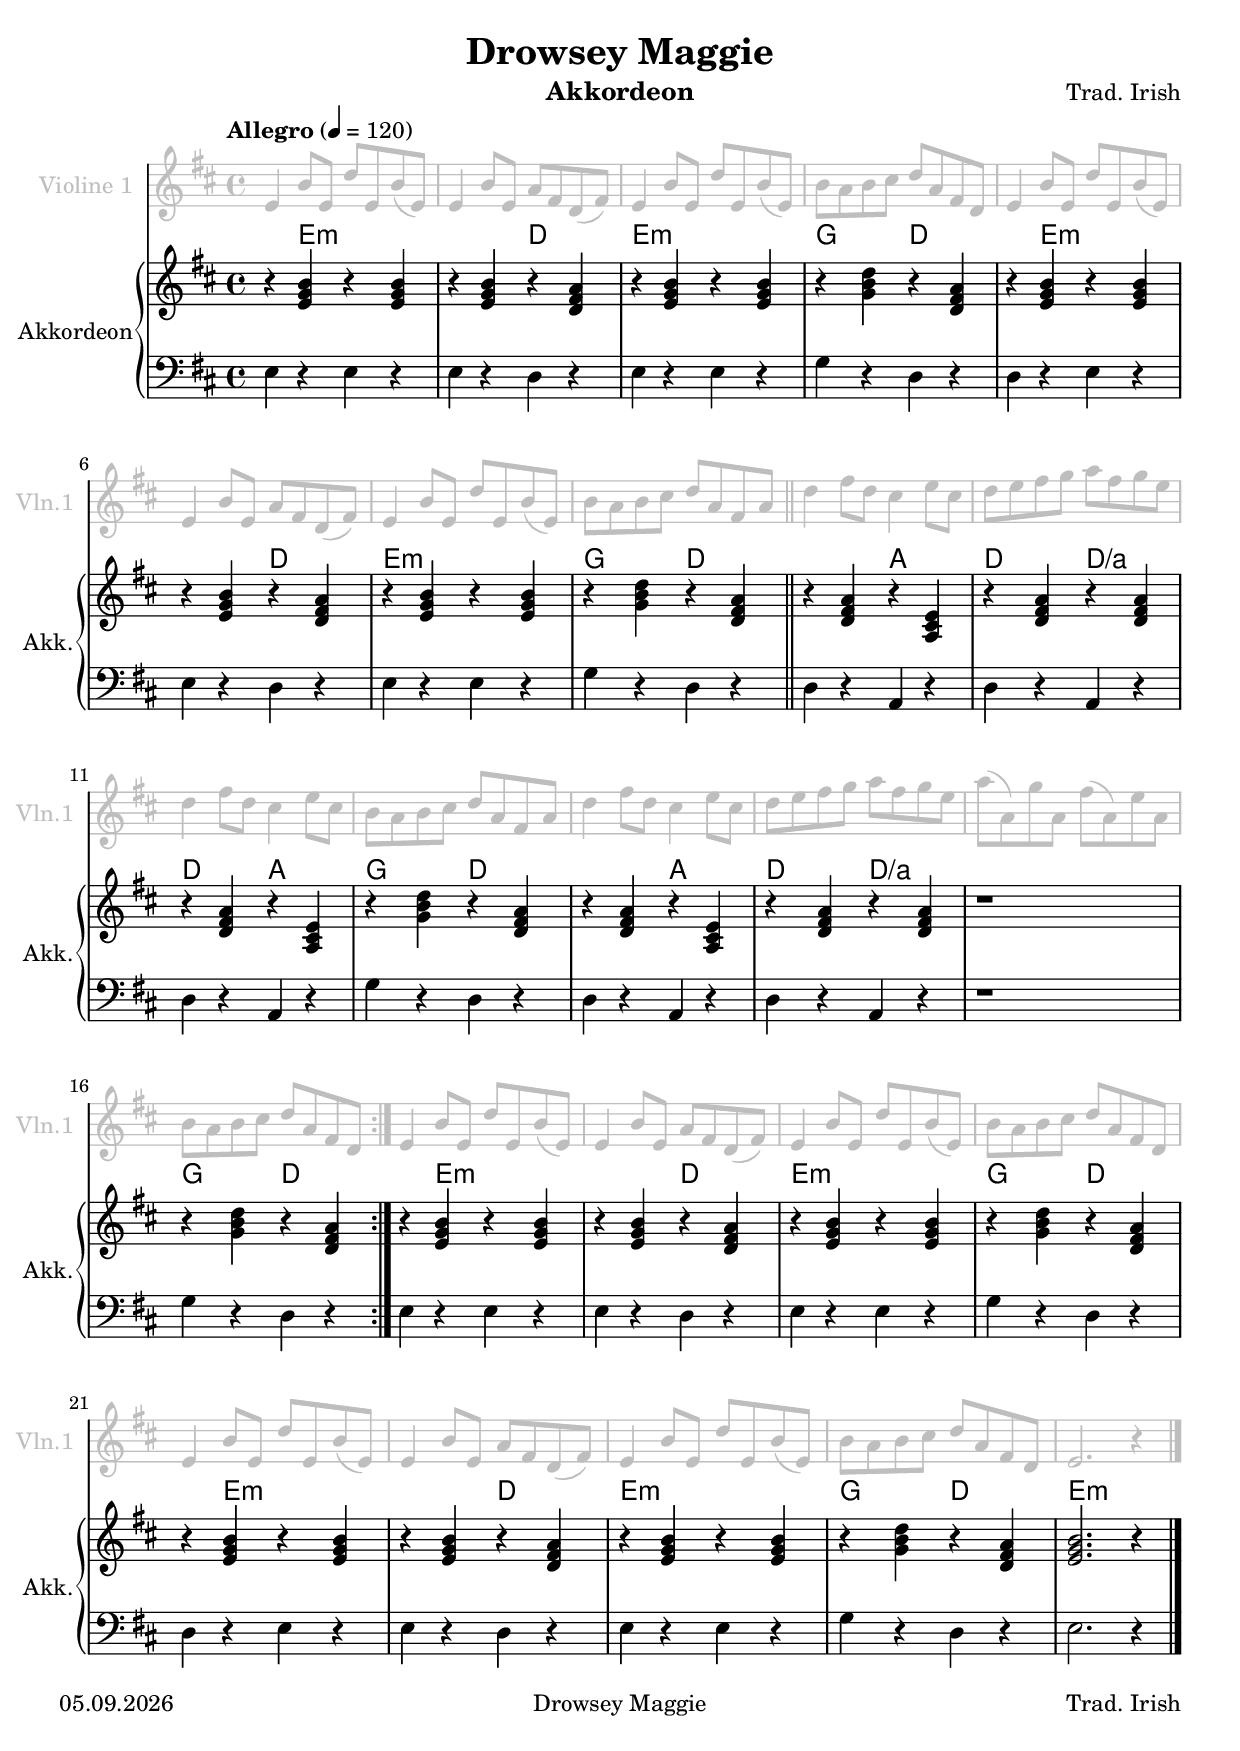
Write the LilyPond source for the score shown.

\version "2.18.2"

\include "../globals.ily"
\version "2.18.2"

\include "../globals.ily"

violinI = \relative e' { 
  {    
    \globalSettings    
    \repeat volta 2 {
      e4 b'8 e, d' e, b'( e,) | e4 b'8 e, a fis d( fis) | e4 b'8 e, d' e, b'( e,) | b' a b cis d a fis d |
      e4 b'8 e, d' e, b'( e,) | e4 b'8 e, a fis d( fis) | e4 b'8 e, d' e, b'( e,) | b' a b cis d a fis a |
      \bar "||"
      d4 fis8 d cis4 e8 cis | d e fis g a fis g e | d4 fis8 d cis4 e8 cis | b a b cis d a fis a |
      d4 fis8 d cis4 e8 cis | d e fis g a fis g e | a( a,) g' a, fis'( a,) e' a, | b a b cis d a fis d |
    }     
    e4 b'8 e, d' e, b'( e,) | e4 b'8 e, a fis d( fis) | e4 b'8 e, d' e, b'( e,) | b' a b cis d a fis d |
    e4 b'8 e, d' e, b'( e,) | e4 b'8 e, a fis d( fis) | e4 b'8 e, d' e, b'( e,) | b' a b cis d a fis d |    
    e2. r4 |    
    \bar "|."
  }
}

\version "2.18.2"

\include "../globals.ily"

guitarChords = \chordmode {
  s4 e2.:m | s2 d2 | e1:m | g2 d2 |
  s4 e2.:m | s2 d2 | e1:m | g2 d2 |
  s2 a2 | d2 d2/a | d2 a2 | g2 d2 |
  s2 a2 | d2 d2/a | s1 | g2 d2 |
  s4 e2.:m | s2 d2 | e1:m | g2 d2 |
  s4 e2.:m | s2 d2 | e1:m | g2 d2 |
  e1:m |
}



\version "2.18.2"

\include "../globals.ily"

accordionTreble = \relative e' {
  {
    \globalSettings 
    \repeat volta 2 {
      r4 <e g b> r <e g b> | r4 <e g b> r <d fis a> | r4 <e g b> r <e g b> | r4 <g b d> r <d fis a> |
      r4 <e g b> r <e g b> | r4 <e g b> r <d fis a> | r4 <e g b> r <e g b> | r4 <g b d> r <d fis a> |
      \bar "||"
      r4 <d fis a> r <a cis e> | r4 <d fis a> r <d fis a> | r4 <d fis a> r <a cis e> | r4 <g' b d> r <d fis a> |
      r4 <d fis a> r <a cis e> | r4 <d fis a> r <d fis a> | r1 | r4 <g b d> r <d fis a> |
    }
    r4 <e g b> r <e g b> | r4 <e g b> r <d fis a> | r4 <e g b> r <e g b> | r4 <g b d> r <d fis a> |
    r4 <e g b> r <e g b> | r4 <e g b> r <d fis a> | r4 <e g b> r <e g b> | r4 <g b d> r <d fis a> | 
    <e g b>2. r4
  }
}

accordionBass = \relative e {
  {
    \globalSettings
    \clef bass
    \repeat volta 2 {
      e4 r e r | e r d r | e r e r | g r d r | 
      d r e r | e r d r | e r e r | g r d r |
      \bar "||"
      d r a r | d r a r | d r a r | g' r d r | 
      d r a r | d r a r | r1 | g'4 r d r |
    }
    e4 r e r | e r d r | e r e r | g r d r | 
    d r e r | e r d r | e r e r | g r d r |
    e2. r4 |
  }
}


\header {
  instrument = "Akkordeon"
}

\score {
  <<
    \new Staff \with { instrumentName = "Violine 1" shortInstrumentName = "Vln.1" } { 
      \applyContext #(override-color-for-all-grobs (x11-color 'gray))
      \violinI 
    }
    \new ChordNames { \germanChords \guitarChords }
    \new PianoStaff \with { instrumentName = "Akkordeon" shortInstrumentName = "Akk." } { << 
      \new Staff { \accordionTreble }  
      \new Staff { \accordionBass } 
    >> }
  >>
  \layout {
    indent = 1.5 \cm
    short-indent = 0.5 \cm
  }
}